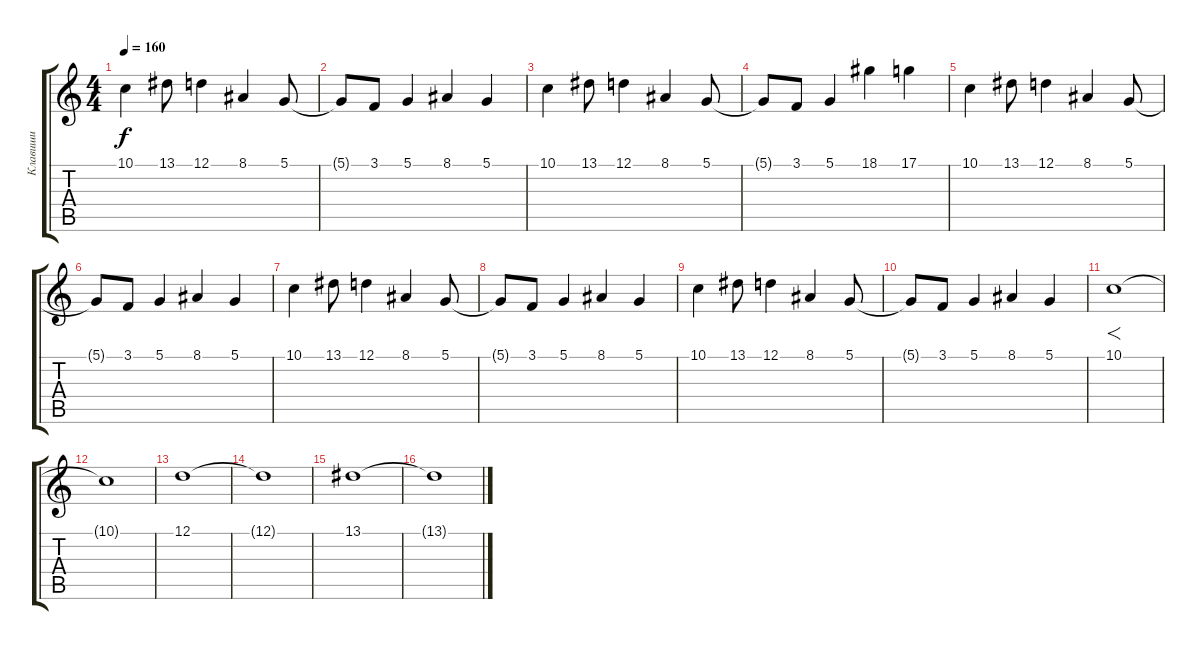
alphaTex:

\track ("Клавиши" "Клавиши") {instrument fx7echoes}
\staff {score tabs}
\tuning (D4 A3 F3 C3 G2 C2) {hide}
\ts (4 4)
\tempo 160
\clef g2
\ks c
10.1.4{dy f instrument synthbass2} 13.1.8 12.1.4 8.1.4 5.1.8 |
5.1{t}.8 3.1.8 5.1.4 8.1.4 5.1.4 |
10.1.4 13.1.8 12.1.4 8.1.4 5.1.8 |
5.1{t}.8 3.1.8 5.1.4 18.1.4 17.1.4 |
10.1.4 13.1.8 12.1.4 8.1.4 5.1.8 |
5.1{t}.8 3.1.8 5.1.4 8.1.4 5.1.4 |
10.1.4 13.1.8 12.1.4 8.1.4 5.1.8 |
5.1{t}.8 3.1.8 5.1.4 8.1.4 5.1.4 |
10.1.4{instrument synthbass2} 13.1.8 12.1.4 8.1.4 5.1.8 |
5.1{t}.8 3.1.8 5.1.4 8.1.4 5.1.4 |
10.1.1{f instrument pad2warm} |
10.1{t}.1 |
12.1.1 |
12.1{t}.1 |
13.1.1 |
13.1{t}.1
